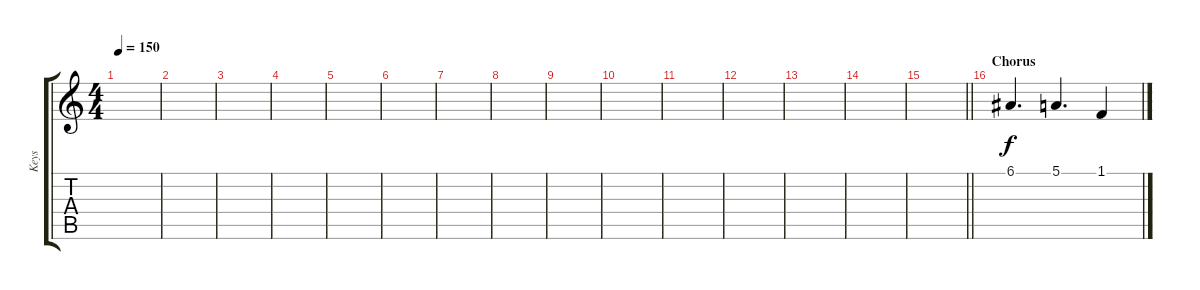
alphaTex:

\track ("Keys" "Keys") {instrument pad1newage}
\staff {score tabs}
\tuning (E4 B3 G3 D3 A2 E2) {hide}
\ts (4 4)
\tempo 150
\clef g2
\ks c
|
|
|
|
|
|
|
|
|
|
|
|
|
|
\barLineRight lightlight
|
\section ("" "Chorus")
6.1.4{d} 5.1.4{d} 1.1.4
